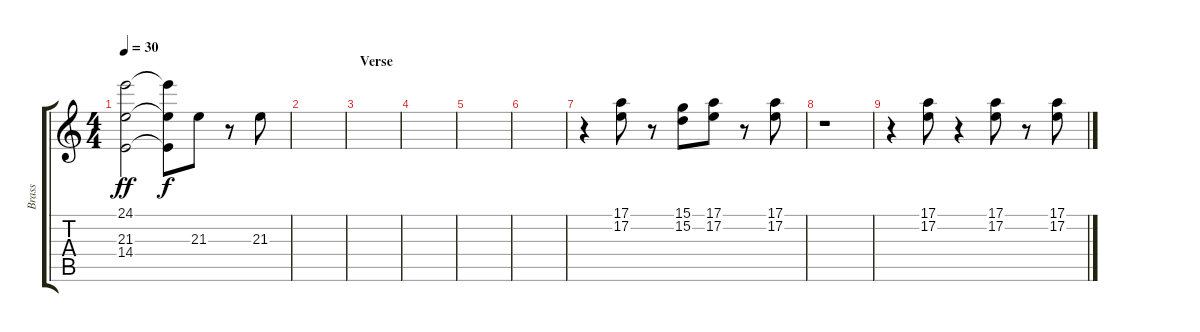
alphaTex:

\track ("Brass" "Brass") {instrument brasssection}
\staff {score tabs}
\tuning (E4 B3 G3 D3 A2 E2) {hide}
\ts (4 4)
\tempo 30
\clef g2
\ks c
(24.1 21.3 14.4).2{dy ff} (24.1{t} 21.3{t} 14.4{t}).8{dy f} 21.3.8 r.8 21.3.8 |
|
\section ("" "Verse")
|
|
|
|
r.4 (17.1 17.2).8 r.8 (15.1 15.2).8 (17.1 17.2).8 r.8 (17.1 17.2).8 |
r.1 |
r.4 (17.1 17.2).8 r.4 (17.1 17.2).8 r.8 (17.1 17.2).8
